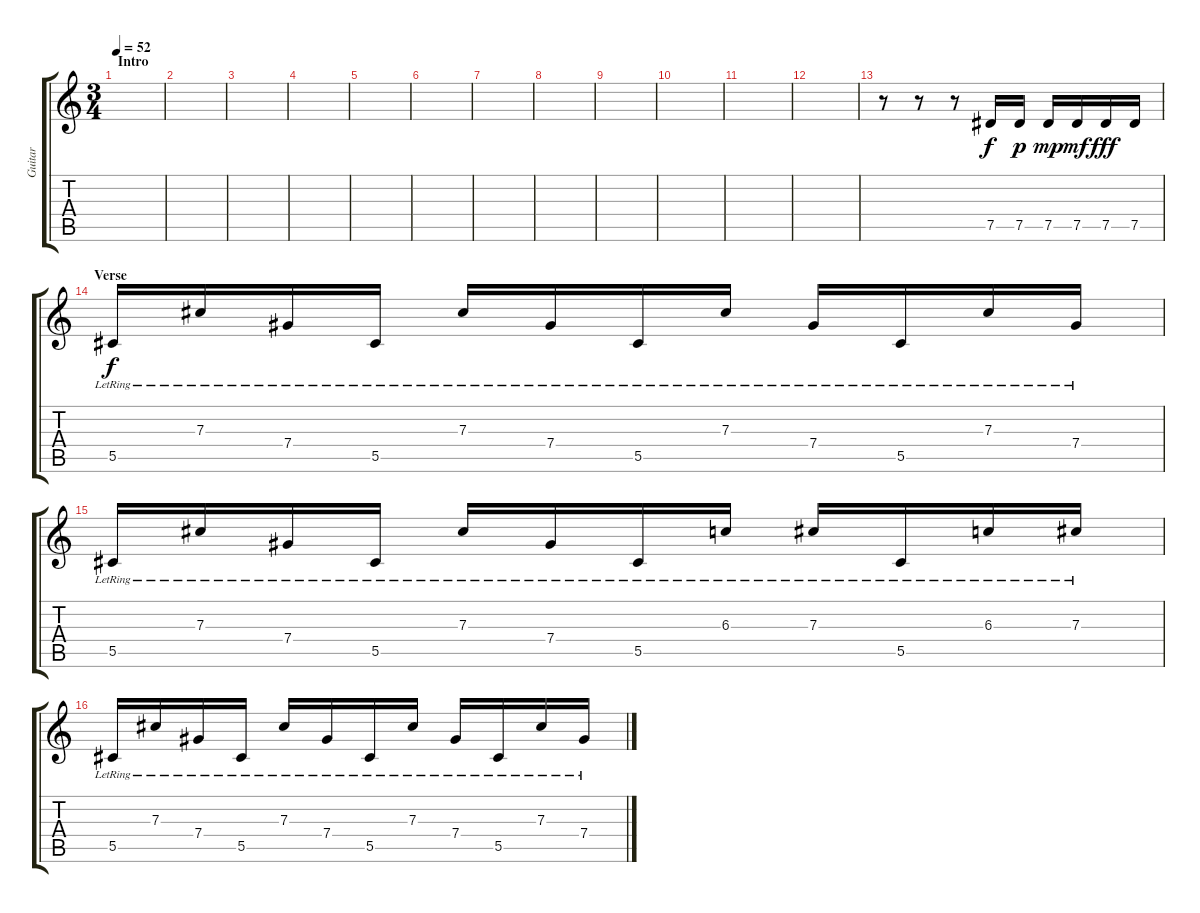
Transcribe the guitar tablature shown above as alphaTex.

\track ("Guitar" "Guitar") {instrument electricguitarjazz}
\staff {score tabs}
\tuning (Eb4 Bb3 Gb3 Db3 Ab2 Eb2) {hide}
\ts (3 4)
\section ("" "Intro")
\tempo 52
\clef g2
\ks c
|
|
|
|
|
|
|
|
|
|
|
|
r.8 r.8 r.8 7.5.16 7.5.16{dy p} 7.5.16{dy mp} 7.5.16{dy mf} 7.5.16{dy fff} 7.5.16 |
\section ("" "Verse")
5.5{lr}.16{dy f} 7.3{lr}.16 7.4{lr}.16 5.5{lr}.16 7.3{lr}.16 7.4{lr}.16 5.5{lr}.16 7.3{lr}.16 7.4{lr}.16 5.5{lr}.16 7.3{lr}.16 7.4{lr}.16 |
5.5{lr}.16 7.3{lr}.16 7.4{lr}.16 5.5{lr}.16 7.3{lr}.16 7.4{lr}.16 5.5{lr}.16 6.3{lr}.16 7.3{lr}.16 5.5{lr}.16 6.3{lr}.16 7.3{lr}.16 |
5.5{lr}.16 7.3{lr}.16 7.4{lr}.16 5.5{lr}.16 7.3{lr}.16 7.4{lr}.16 5.5{lr}.16 7.3{lr}.16 7.4{lr}.16 5.5{lr}.16 7.3{lr}.16 7.4{lr}.16
